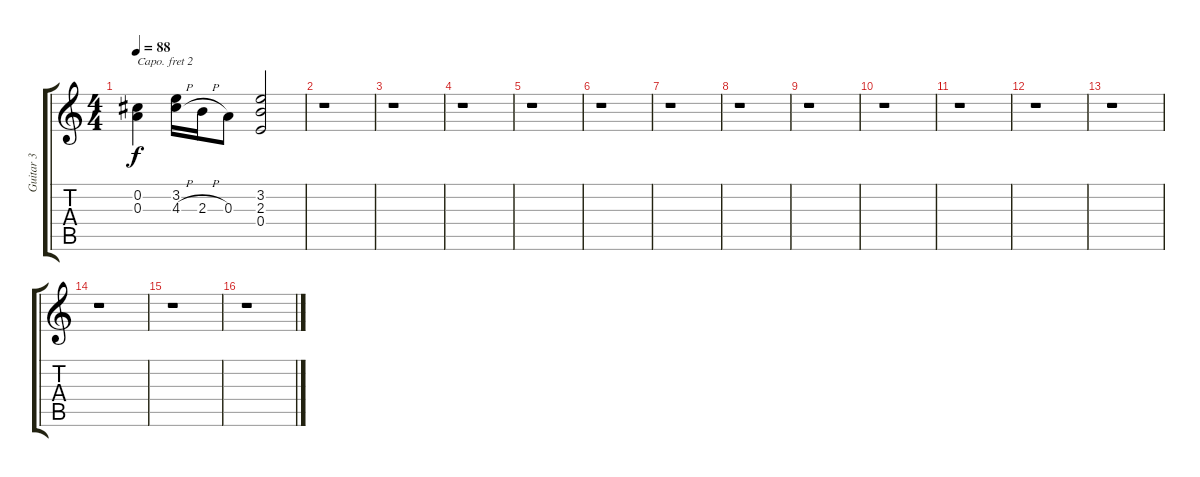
\track ("Guitar 3" "Guitar 3") {instrument distortionguitar}
\staff {score tabs}
\capo 2
\tuning (E4 B3 G3 D3 A2 E2) {hide}
\ts (4 4)
\tempo 88
\clef g2
\ks c
(0.2 0.3).4{dy f} (3.2 4.3{h}).16 2.3{h}.16 0.3.8 (3.2 2.3 0.4).2 |
r.1 |
r.1 |
r.1 |
r.1 |
r.1 |
r.1 |
r.1 |
r.1 |
r.1 |
r.1 |
r.1 |
r.1 |
r.1 |
r.1 |
r.1
